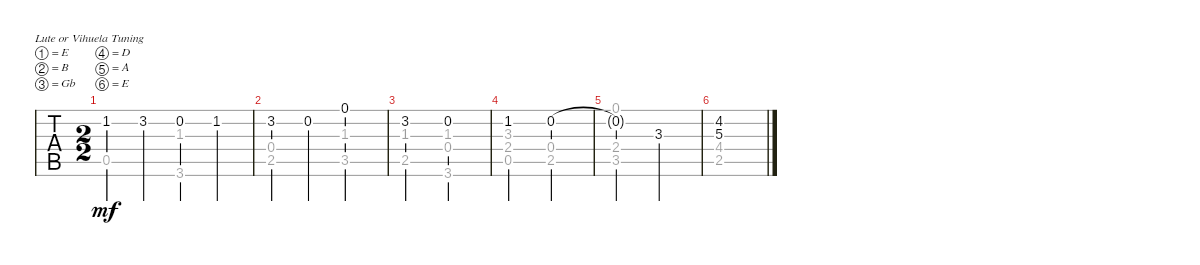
\bracketExtendMode groupsimilarinstruments
\singleTrackTrackNamePolicy hidden
\multiTrackTrackNamePolicy hidden
\firstSystemTrackNameOrientation horizontal
\otherSystemsTrackNameOrientation horizontal
\track ("Steel Guitar" "S-Gt") {instrument acousticguitarsteel}
\staff {tabs}
\tuning (E4 B3 Gb3 D3 A2 E2)
\voice
\ts (2 2)
\tempo (120 hide)
\clef g2
\ks g
1.2.4{dy mf} 3.2.4 0.2.4 1.2.4 |
3.2.4 0.2.4 0.1.2 |
3.2.2 0.2.2 |
1.2.2 0.2.2 |
0.2{t}.2 3.3.2 |
(4.2 5.3).1
\voice
\clef g2
\ottava regular
\simile none
\ks g
0.5.2{dy mf} (3.6 1.3).2 |
(0.4 2.5).2 (3.5 1.3).2 |
(1.3 2.5).2 (3.6 1.3 0.4).2 |
(3.3 2.4 0.5).2 (2.5 0.4).2 |
(3.5 2.4 0.1).1 |
(4.4 2.5).1
